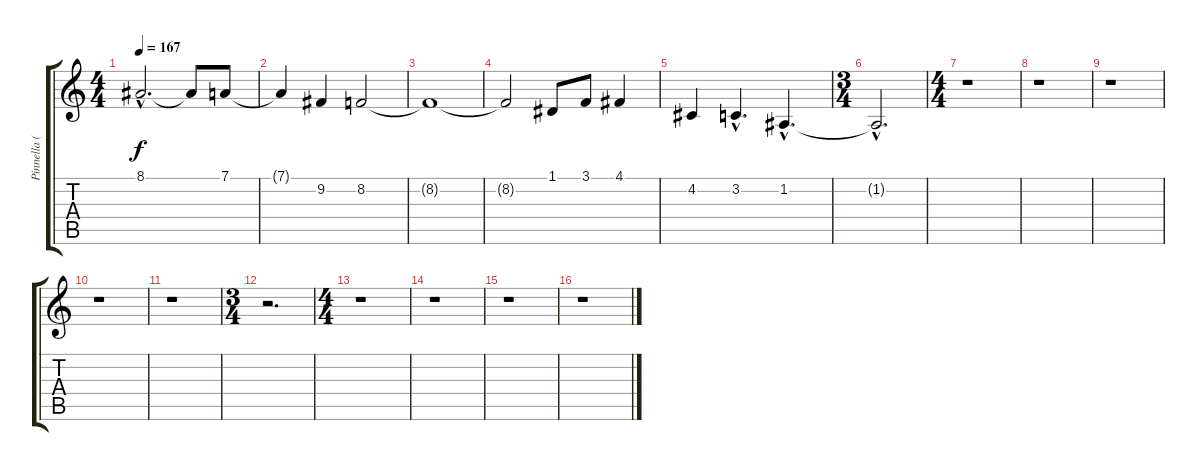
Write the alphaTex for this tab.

\track ("Pinnella (strings)" "Pinnella (") {instrument synthstrings1}
\staff {score tabs}
\tuning (D4 A3 F3 C3 G2 D2) {hide}
\ts (4 4)
\tempo 167
\clef g2
\ks c
8.1{hac}.2{d dy f volume 15} 8.1{t}.8 7.1.8 |
7.1{t}.4 9.2.4 8.2.2 |
8.2{t}.1 |
8.2{t}.2 1.1.8 3.1.8 4.1.4 |
4.2.4 3.2{hac}.4{d} 1.2{hac}.4{d} |
\ts (3 4)
1.2{hac t}.2{d} |
\ts (4 4)
r.1 |
r.1 |
r.1 |
r.1 |
r.1 |
\ts (3 4)
r.2{d} |
\ts (4 4)
r.1 |
r.1 |
r.1 |
r.1
